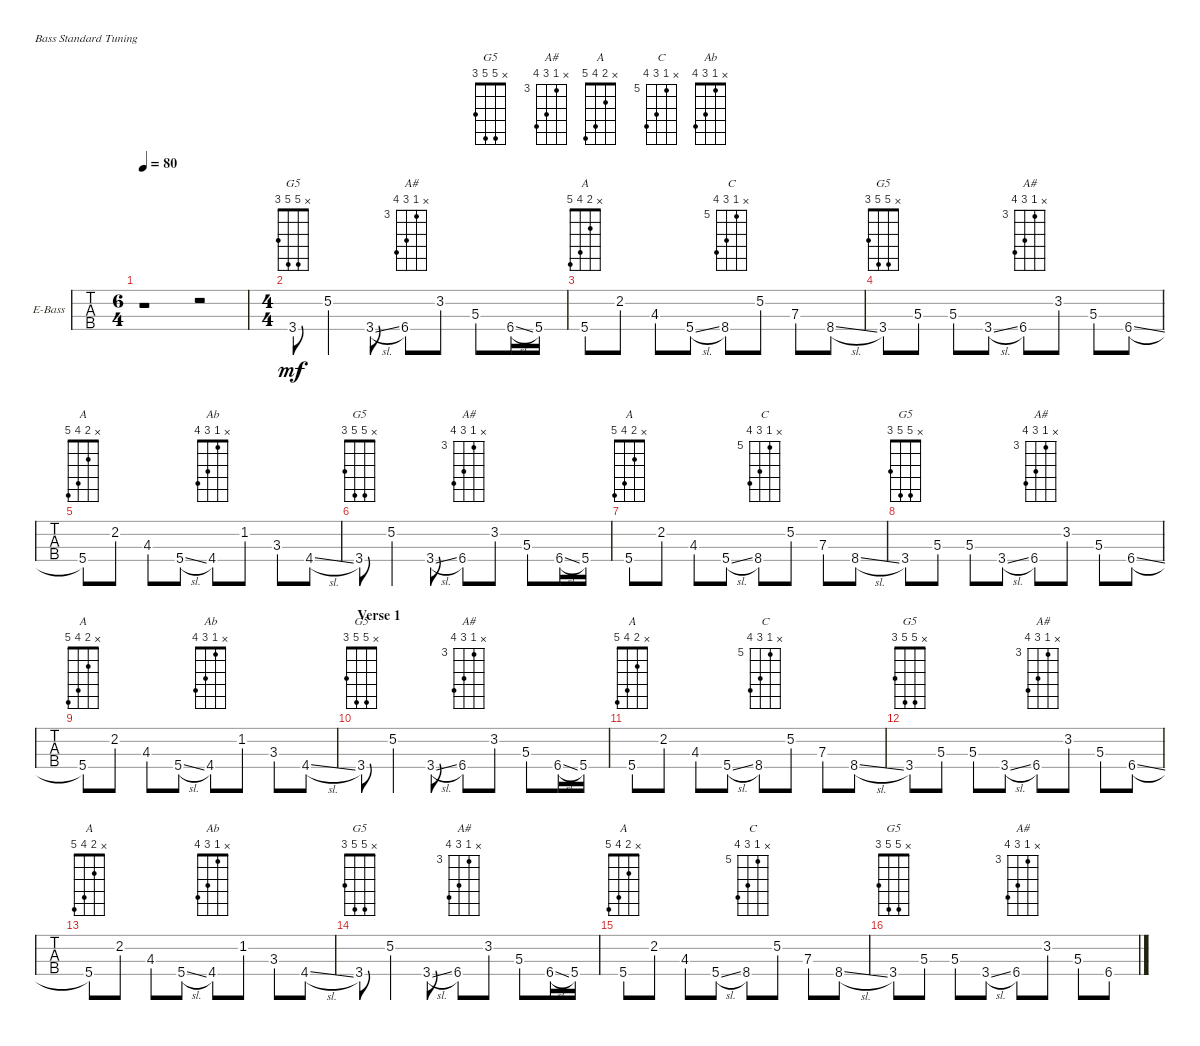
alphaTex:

\defaultSystemsLayout 4
\bracketExtendMode groupsimilarinstruments
\firstSystemTrackNameOrientation horizontal
\otherSystemsTrackNameOrientation horizontal
\chordDiagramsInScore
\track ("Bass" "E-Bass") {instrument electricbassfinger}
\staff {tabs}
\tuning (G2 D2 A1 E1)
\chord ("G5" x 5 5 3) {showfingering false}
\chord ("A#" x 3 5 6) {firstfret 3 showfingering false}
\chord ("A" x 2 4 5) {showfingering false}
\chord ("C" x 5 7 8) {firstfret 5 showfingering false}
\chord ("Ab" x 1 3 4) {showfingering false}
\ts (6 4)
\tempo 80
\clef f4
\ks c
r.1{dy mf instrument electricbassfinger} r.2 |
\ts (4 4)
3.4.8{ch "G5"} 5.2.4 3.4{sl}.8 6.4.8{ch "A#"} 3.2.8 5.3.8 6.4{sl}.16 5.4.16 |
5.4.8{ch "A"} 2.2.8 4.3.8 5.4{sl}.8 8.4.8{ch "C"} 5.2.8 7.3.8 8.4{sl}.8 |
3.4.8{ch "G5"} 5.3.8 5.3.8 3.4{sl}.8 6.4.8{ch "A#"} 3.2.8 5.3.8 6.4{sl}.8 |
5.4.8{ch "A"} 2.2.8 4.3.8 5.4{sl}.8 4.4.8{ch "Ab"} 1.2.8 3.3.8 4.4{sl}.8 |
3.4.8{ch "G5"} 5.2.4 3.4{sl}.8 6.4.8{ch "A#"} 3.2.8 5.3.8 6.4{sl}.16 5.4.16 |
5.4.8{ch "A"} 2.2.8 4.3.8 5.4{sl}.8 8.4.8{ch "C"} 5.2.8 7.3.8 8.4{sl}.8 |
3.4.8{ch "G5"} 5.3.8 5.3.8 3.4{sl}.8 6.4.8{ch "A#"} 3.2.8 5.3.8 6.4{sl}.8 |
5.4.8{ch "A"} 2.2.8 4.3.8 5.4{sl}.8 4.4.8{ch "Ab"} 1.2.8 3.3.8 4.4{sl}.8 |
\section ("" "Verse 1")
3.4.8{ch "G5"} 5.2.4 3.4{sl}.8 6.4.8{ch "A#"} 3.2.8 5.3.8 6.4{sl}.16 5.4.16 |
5.4.8{ch "A"} 2.2.8 4.3.8 5.4{sl}.8 8.4.8{ch "C"} 5.2.8 7.3.8 8.4{sl}.8 |
3.4.8{ch "G5"} 5.3.8 5.3.8 3.4{sl}.8 6.4.8{ch "A#"} 3.2.8 5.3.8 6.4{sl}.8 |
5.4.8{ch "A"} 2.2.8 4.3.8 5.4{sl}.8 4.4.8{ch "Ab"} 1.2.8 3.3.8 4.4{sl}.8 |
3.4.8{ch "G5"} 5.2.4 3.4{sl}.8 6.4.8{ch "A#"} 3.2.8 5.3.8 6.4{sl}.16 5.4.16 |
5.4.8{ch "A"} 2.2.8 4.3.8 5.4{sl}.8 8.4.8{ch "C"} 5.2.8 7.3.8 8.4{sl}.8 |
3.4.8{ch "G5"} 5.3.8 5.3.8 3.4{sl}.8 6.4.8{ch "A#"} 3.2.8 5.3.8 6.4{sl}.8
